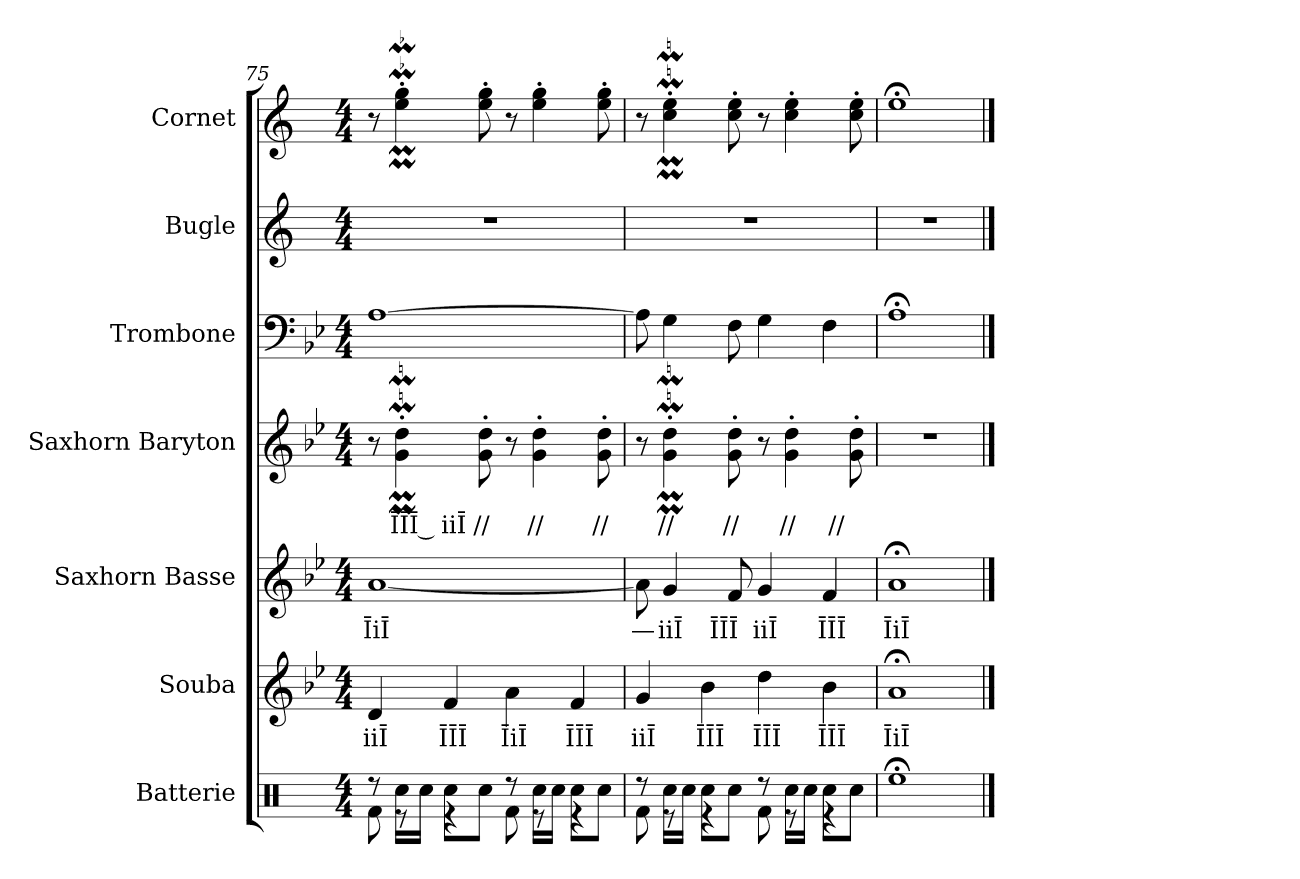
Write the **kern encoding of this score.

**kern	**kern	**text	**kern	**text	**kern	**text	**kern	**kern	**kern
*part7	*part6	*part6	*part5	*part5	*part4	*part4	*part3	*part2	*part1
*staff7	*staff6	*staff6	*staff5	*staff5	*staff4	*staff4	*staff3	*staff2	*staff1
*I"Batterie	*I"Souba	*	*I"Saxhorn Basse	*	*I"Saxhorn Baryton	*	*I"Trombone	*I"Bugle	*I"Cornet
*I'Bat.	*I'Sba.	*	*I'Bass.	*	*I'Bar.	*	*I'Tbn.	*I'Bu.	*I'Cnt.
*clefX	*clefG2	*	*clefG2	*	*clefG2	*	*clefF4	*clefG2	*clefG2
*	*ITrd15c26	*	*ITrd8c14	*	*ITrd8c14	*	*	*ITrd1c2	*ITrd1c2
*k[]	*k[b-e-]	*	*k[b-e-]	*	*k[b-e-]	*	*k[b-e-]	*k[b-e-]	*k[b-e-]
*M4/4	*M4/4	*	*M4/4	*	*M4/4	*	*M4/4	*M4/4	*M4/4
=75	=75	=75	=75	=75	=75	=75	=75	=75	=75
*^	*	*	*	*	*	*	*	*	*
!	!	!	!LO:LY:b	!	!LO:LY:b	!	!	!	!	!
8r	8Rf\	4DD/	iiĪ	[1A	ĪiĪ	8r	.	[1A	1r	8r
!	!	!	!	!	!	!	!LO:LY:b	!	!	!
16Rcc\LL	8r	.	.	.	.	4G\M' 4d\M'	ĪĪĪ iiĪ	.	.	4dd\m' 4ff\m'
16Rcc\JJ	.	.	.	.	.	.	.	.	.	.
!	!	!	!LO:LY:b	!	!	!	!	!	!	!
8Rcc\L	4r	4FF/	ĪĪĪ	.	.	.	.	.	.	.
!	!	!	!	!	!	!	!LO:LY:b	!	!	!
8Rcc\J	.	.	.	.	.	8G\' 8d\'	//	.	.	8dd\' 8ff\'
!	!	!	!LO:LY:b	!	!	!	!	!	!	!
8r	8Rf\	4AA\	ĪiĪ	.	.	8r	.	.	.	8r
!	!	!	!	!	!	!	!LO:LY:b	!	!	!
16Rcc\LL	8r	.	.	.	.	4G\' 4d\'	//	.	.	4dd\' 4ff\'
16Rcc\JJ	.	.	.	.	.	.	.	.	.	.
!	!	!	!LO:LY:b	!	!	!	!	!	!	!
8Rcc\L	4r	4FF/	ĪĪĪ	.	.	.	.	.	.	.
!	!	!	!	!	!	!	!LO:LY:b	!	!	!
8Rcc\J	.	.	.	.	.	8G\' 8d\'	//	.	.	8dd\' 8ff\'
!!LO:PB:g=z
=76	=76	=76	=76	=76	=76	=76	=76	=76	=76	=76
!	!	!	!LO:LY:b	!	!LO:LY:b	!	!	!	!	!
8r	8Rf\	4GG/	iiĪ	8A\]	—	8r	.	8A\]	1r	8r
!	!	!	!	!	!LO:LY:b	!	!LO:LY:b	!	!	!
16Rcc\LL	8r	.	.	4G/	iiĪ	4G\M' 4d\M'	//	4G\	.	4b-\M' 4dd\M'
16Rcc\JJ	.	.	.	.	.	.	.	.	.	.
!	!	!	!LO:LY:b	!	!	!	!	!	!	!
8Rcc\L	4r	4BB-\	ĪĪĪ	.	.	.	.	.	.	.
!	!	!	!	!	!LO:LY:b	!	!LO:LY:b	!	!	!
8Rcc\J	.	.	.	8F/	ĪĪĪ	8G\' 8d\'	//	8F\	.	8b-\' 8dd\'
!	!	!	!LO:LY:b	!	!LO:LY:b	!	!	!	!	!
8r	8Rf\	4D\	ĪĪĪ	4G/	iiĪ	8r	.	4G\	.	8r
!	!	!	!	!	!	!	!LO:LY:b	!	!	!
16Rcc\LL	8r	.	.	.	.	4G\' 4d\'	//	.	.	4b-\' 4dd\'
16Rcc\JJ	.	.	.	.	.	.	.	.	.	.
!	!	!	!LO:LY:b	!	!LO:LY:b	!	!	!	!	!
8Rcc\L	4r	4BB-\	ĪĪĪ	4F/	ĪĪĪ	.	.	4F\	.	.
!	!	!	!	!	!	!	!LO:LY:b	!	!	!
8Rcc\J	.	.	.	.	.	8G\' 8d\'	//	.	.	8b-\' 8dd\'
*v	*v	*	*	*	*	*	*	*	*	*
=77	=77	=77	=77	=77	=77	=77	=77	=77	=77
!	!	!LO:LY:b	!	!LO:LY:b	!	!	!	!	!
1Ree;<	1AA;<	ĪiĪ	1A;<	ĪiĪ	1r	.	1A;<	1r	1dd;<
==	==	==	==	==	==	==	==	==	==
*-	*-	*-	*-	*-	*-	*-	*-	*-	*-
